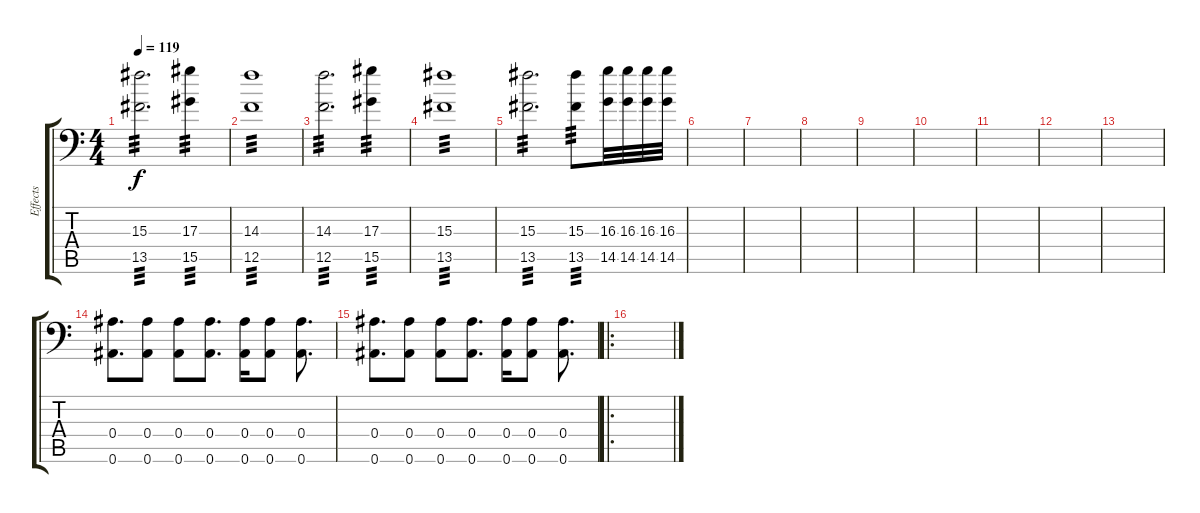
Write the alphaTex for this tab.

\track ("Effects" "Effects") {instrument distortionguitar}
\staff {score tabs}
\tuning (C4 G3 Eb3 Bb2 F2 Bb1) {hide}
\ts (4 4)
\tempo 119
\clef f4
\ks c
(15.3 13.5).2{d tp 3 dy f} (17.3 15.5).4{tp 3} |
(14.3 12.5).1{tp 3} |
(14.3 12.5).2{d tp 3} (17.3 15.5).4{tp 3} |
(15.3 13.5).1{tp 3} |
(15.3 13.5).2{d tp 3} (15.3 13.5).8{tp 3} (16.3 14.5).32 (16.3 14.5).32 (16.3 14.5).32 (16.3 14.5).32 |
|
|
|
|
|
|
|
|
(0.4 0.6).8{d volume 13 balance 2} (0.4 0.6).8 (0.4 0.6).8 (0.4 0.6).8{d} (0.4 0.6).16 (0.4 0.6).8 (0.4 0.6).8{d} |
(0.4 0.6).8{d} (0.4 0.6).8 (0.4 0.6).8 (0.4 0.6).8{d} (0.4 0.6).16 (0.4 0.6).8 (0.4 0.6).8{d} |
\ro
